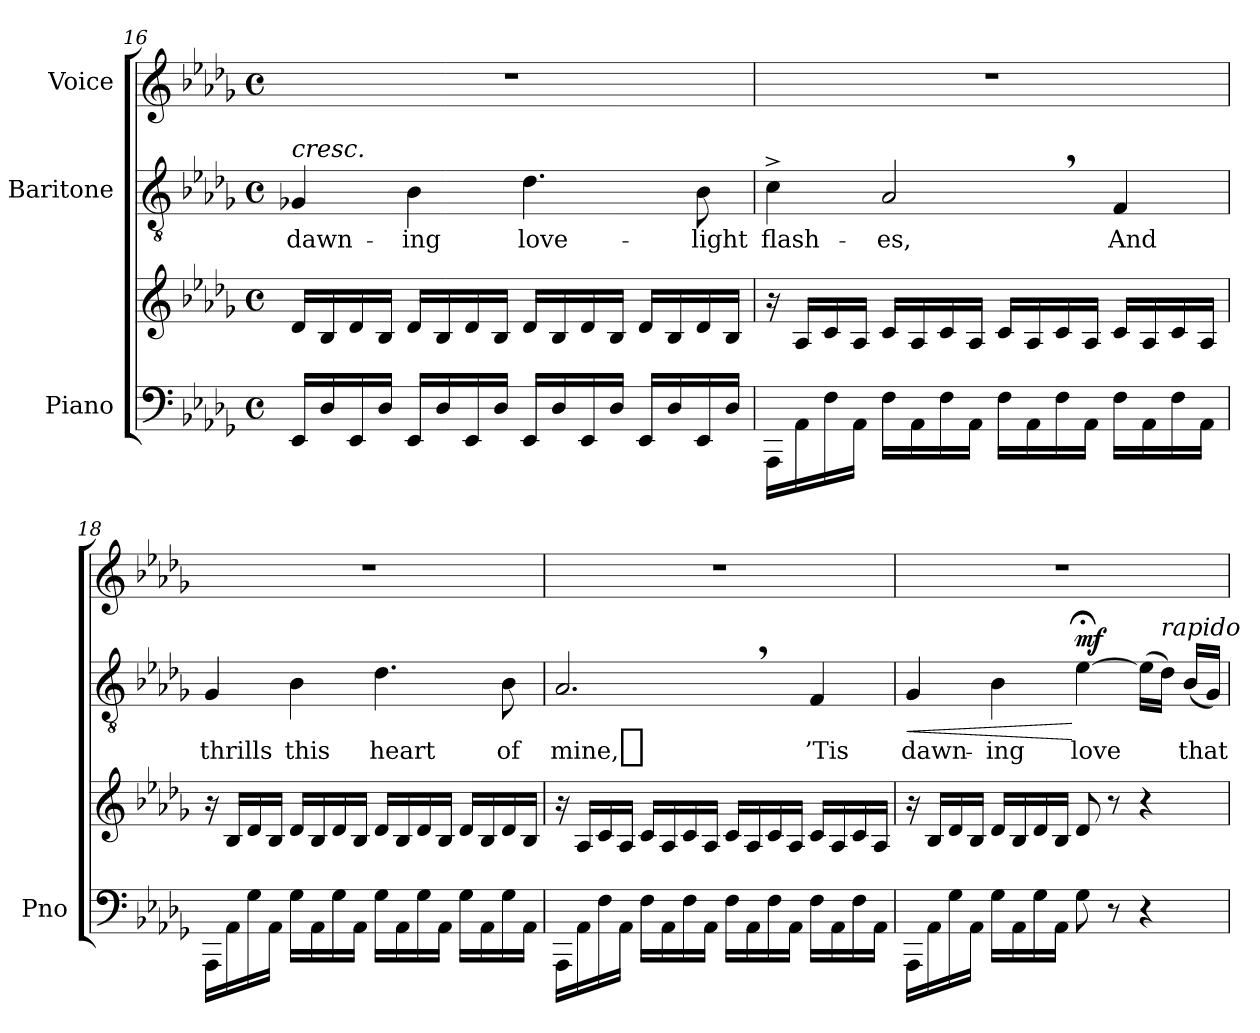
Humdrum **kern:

**kern	**kern	**kern	**text	**dynam	**kern
*part3	*part3	*part2	*part2	*part2	*part1
*staff4	*staff3	*staff2	*staff2	*staff2	*staff1
*I"Piano	*	*I"Baritone	*	*	*I"Voice
*I'Pno	*	*	*	*	*
!!LO:PB:g=z
*clefF4	*clefG2	*clefGv2	*	*	*clefG2
*k[b-e-a-d-g-]	*k[b-e-a-d-g-]	*k[b-e-a-d-g-]	*	*	*k[b-e-a-d-g-]
*M4/4	*M4/4	*M4/4	*	*	*M4/4
*met(c)	*met(c)	*met(c)	*	*	*met(c)
=16	=16	=16	=16	=16	=16
!	!	!LO:TX:a:i:t=cresc.	!	!	!
!	!	!	!LO:LY:b	!	!
16EE-/LL	16d-/LL	4G-X/	dawn-	.	1r
16D-/	16B-/	.	.	.	.
16EE-/	16d-/	.	.	.	.
16D-/JJ	16B-/JJ	.	.	.	.
!	!	!	!LO:LY:b	!	!
16EE-/LL	16d-/LL	4B-\	-ing	.	.
16D-/	16B-/	.	.	.	.
16EE-/	16d-/	.	.	.	.
16D-/JJ	16B-/JJ	.	.	.	.
!	!	!	!LO:LY:b	!	!
16EE-/LL	16d-/LL	4.d-\	love-	.	.
16D-/	16B-/	.	.	.	.
16EE-/	16d-/	.	.	.	.
16D-/JJ	16B-/JJ	.	.	.	.
16EE-/LL	16d-/LL	.	.	.	.
16D-/	16B-/	.	.	.	.
!	!	!	!LO:LY:b	!	!
16EE-/	16d-/	8B-\	-light	.	.
16D-/JJ	16B-/JJ	.	.	.	.
=17	=17	=17	=17	=17	=17
!	!	!	!LO:LY:b	!	!
16AAA-\LL	16r	4c^\	flash-	.	1r
16AA-\	16A-/LL	.	.	.	.
16F\	16c/	.	.	.	.
16AA-\JJ	16A-/JJ	.	.	.	.
!	!	!	!LO:LY:b	!	!
16F\LL	16c/LL	2A-,/	-es,	.	.
16AA-\	16A-/	.	.	.	.
16F\	16c/	.	.	.	.
16AA-\JJ	16A-/JJ	.	.	.	.
16F\LL	16c/LL	.	.	.	.
16AA-\	16A-/	.	.	.	.
16F\	16c/	.	.	.	.
16AA-\JJ	16A-/JJ	.	.	.	.
!	!	!	!LO:LY:b	!	!
16F\LL	16c/LL	4F/	And	.	.
16AA-\	16A-/	.	.	.	.
16F\	16c/	.	.	.	.
16AA-\JJ	16A-/JJ	.	.	.	.
!!LO:LB:g=z
=18	=18	=18	=18	=18	=18
!	!	!	!LO:LY:b	!	!
16AAA-\LL	16r	4G-/	thrills	.	1r
16AA-\	16B-/LL	.	.	.	.
16G-\	16d-/	.	.	.	.
16AA-\JJ	16B-/JJ	.	.	.	.
!	!	!	!LO:LY:b	!	!
16G-\LL	16d-/LL	4B-\	this	.	.
16AA-\	16B-/	.	.	.	.
16G-\	16d-/	.	.	.	.
16AA-\JJ	16B-/JJ	.	.	.	.
!	!	!	!LO:LY:b	!	!
16G-\LL	16d-/LL	4.d-\	heart	.	.
16AA-\	16B-/	.	.	.	.
16G-\	16d-/	.	.	.	.
16AA-\JJ	16B-/JJ	.	.	.	.
16G-\LL	16d-/LL	.	.	.	.
16AA-\	16B-/	.	.	.	.
!	!	!	!LO:LY:b	!	!
16G-\	16d-/	8B-\	of	.	.
16AA-\JJ	16B-/JJ	.	.	.	.
=19	=19	=19	=19	=19	=19
!	!	!	!LO:LY:b	!	!
16AAA-\LL	16r	2.A-,/	mine,__	.	1r
16AA-\	16A-/LL	.	.	.	.
16F\	16c/	.	.	.	.
16AA-\JJ	16A-/JJ	.	.	.	.
16F\LL	16c/LL	.	.	.	.
16AA-\	16A-/	.	.	.	.
16F\	16c/	.	.	.	.
16AA-\JJ	16A-/JJ	.	.	.	.
16F\LL	16c/LL	.	.	.	.
16AA-\	16A-/	.	.	.	.
16F\	16c/	.	.	.	.
16AA-\JJ	16A-/JJ	.	.	.	.
!	!	!	!LO:LY:b	!	!
16F\LL	16c/LL	4F/	’Tis	.	.
16AA-\	16A-/	.	.	.	.
16F\	16c/	.	.	.	.
16AA-\JJ	16A-/JJ	.	.	.	.
!!LO:LB:g=z
=20	=20	=20	=20	=20	=20
!	!	!	!LO:LY:b	!LO:HP:b	!
16AAA-\LL	16r	4G-/	dawn-	<	1r
16AA-\	16B-/LL	.	.	.	.
16G-\	16d-/	.	.	.	.
16AA-\JJ	16B-/JJ	.	.	.	.
!	!	!	!LO:LY:b	!	!
16G-\LL	16d-/LL	4B-\	-ing	.	.
16AA-\	16B-/	.	.	.	.
16G-\	16d-/	.	.	.	.
16AA-\JJ	16B-/JJ	.	.	.	.
!	!	!	!LO:LY:b	!LO:DY:n=1:b	!
8G-\	8d-/	[4e-;<\	love	[ mf	.
8r	8r	.	.	.	.
4r	4r	(>16e-\LL]	.	.	.
!	!	!LO:TX:a:i:t=rapido	!	!	!
.	.	16d-\JJ)	.	.	.
!	!	!	!LO:LY:b	!	!
.	.	(<16B-/LL	that	.	.
.	.	16G-/JJ)	.	.	.
=	=	=	=	=	=
*-	*-	*-	*-	*-	*-
